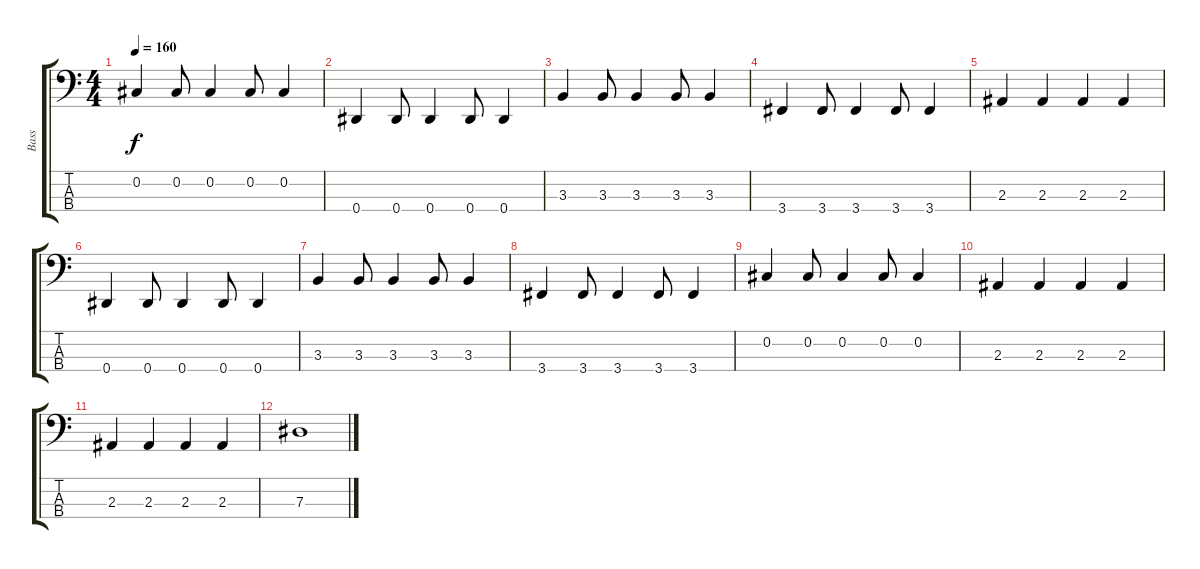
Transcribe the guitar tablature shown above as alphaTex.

\track ("Bass" "Bass") {instrument electricbasspick}
\staff {score tabs}
\tuning (Gb2 Db2 Ab1 Eb1) {hide}
\ts (4 4)
\tempo 160
\clef f4
\ks c
0.2.4{dy f} 0.2.8 0.2.4 0.2.8 0.2.4 |
0.4.4 0.4.8 0.4.4 0.4.8 0.4.4 |
3.3.4 3.3.8 3.3.4 3.3.8 3.3.4 |
3.4.4 3.4.8 3.4.4 3.4.8 3.4.4 |
2.3.4 2.3.4 2.3.4 2.3.4 |
0.4.4 0.4.8 0.4.4 0.4.8 0.4.4 |
3.3.4 3.3.8 3.3.4 3.3.8 3.3.4 |
3.4.4 3.4.8 3.4.4 3.4.8 3.4.4 |
0.2.4 0.2.8 0.2.4 0.2.8 0.2.4 |
2.3.4 2.3.4 2.3.4 2.3.4 |
2.3.4 2.3.4 2.3.4 2.3.4 |
7.3.1
